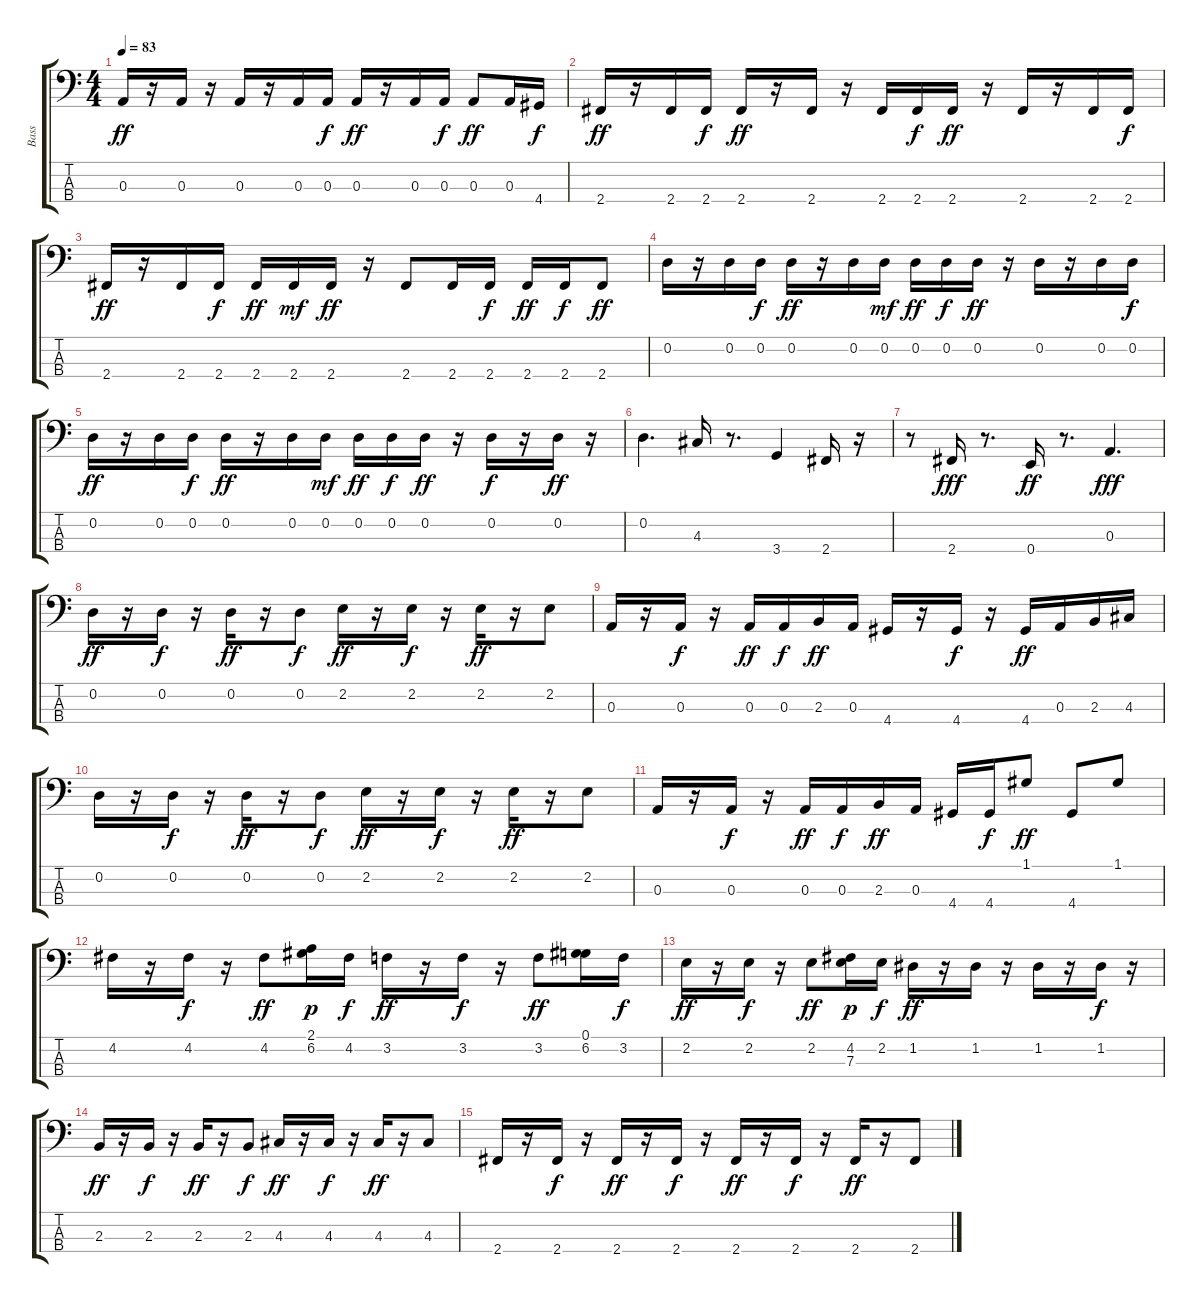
\track ("Bass" "Bass") {instrument synthbass1}
\staff {score tabs}
\tuning (G2 D2 A1 E1) {hide}
\ts (4 4)
\tempo 83
\clef f4
\ks c
0.3.16{dy ff} r.16 0.3.16 r.16 0.3.16 r.16 0.3.16 0.3.16{dy f} 0.3.16{dy ff} r.16 0.3.16 0.3.16{dy f} 0.3.8{dy ff} 0.3.16 4.4.16{dy f} |
2.4.16{dy ff} r.16 2.4.16 2.4.16{dy f} 2.4.16{dy ff} r.16 2.4.16 r.16 2.4.16 2.4.16{dy f} 2.4.16{dy ff} r.16 2.4.16 r.16 2.4.16 2.4.16{dy f} |
2.4.16{dy ff} r.16 2.4.16 2.4.16{dy f} 2.4.16{dy ff} 2.4.16{dy mf} 2.4.16{dy ff} r.16 2.4.8 2.4.16 2.4.16{dy f} 2.4.16{dy ff} 2.4.16{dy f} 2.4.8{dy ff} |
0.2.16 r.16 0.2.16 0.2.16{dy f} 0.2.16{dy ff} r.16 0.2.16 0.2.16{dy mf} 0.2.16{dy ff} 0.2.16{dy f} 0.2.16{dy ff} r.16 0.2.16 r.16 0.2.16 0.2.16{dy f} |
0.2.16{dy ff} r.16 0.2.16 0.2.16{dy f} 0.2.16{dy ff} r.16 0.2.16 0.2.16{dy mf} 0.2.16{dy ff} 0.2.16{dy f} 0.2.16{dy ff} r.16 0.2.16{dy f} r.16 0.2.16{dy ff} r.16 |
0.2.4{d} 4.3.16 r.8{d} 3.4.4 2.4.16 r.16 |
r.8 2.4.16{dy fff} r.8{d} 0.4.16{dy ff} r.8{d} 0.3.4{d dy fff} |
0.2.16{dy ff} r.16 0.2.16{dy f} r.16 0.2.16{dy ff} r.16 0.2.8{dy f} 2.2.16{dy ff} r.16 2.2.16{dy f} r.16 2.2.16{dy ff} r.16 2.2.8 |
0.3.16 r.16 0.3.16{dy f} r.16 0.3.16{dy ff} 0.3.16{dy f} 2.3.16{dy ff} 0.3.16 4.4.16 r.16 4.4.16{dy f} r.16 4.4.16{dy ff} 0.3.16 2.3.16 4.3.16 |
0.2.16 r.16 0.2.16{dy f} r.16 0.2.16{dy ff} r.16 0.2.8{dy f} 2.2.16{dy ff} r.16 2.2.16{dy f} r.16 2.2.16{dy ff} r.16 2.2.8 |
0.3.16 r.16 0.3.16{dy f} r.16 0.3.16{dy ff} 0.3.16{dy f} 2.3.16{dy ff} 0.3.16 4.4.16 4.4.16{dy f} 1.1.8{dy ff} 4.4.8 1.1.8 |
4.2.16 r.16 4.2.16{dy f} r.16 4.2.8{dy ff} (2.1 6.2).16{dy p} 4.2.16{dy f} 3.2.16{dy ff} r.16 3.2.16{dy f} r.16 3.2.8{dy ff} (0.1 6.2).16 3.2.16{dy f} |
2.2.16{dy ff} r.16 2.2.16{dy f} r.16 2.2.8{dy ff} (4.2 7.3).16{dy p} 2.2.16{dy f} 1.2.16{dy ff} r.16 1.2.16 r.16 1.2.16 r.16 1.2.16{dy f} r.16 |
2.3.16{dy ff} r.16 2.3.16{dy f} r.16 2.3.16{dy ff} r.16 2.3.8{dy f} 4.3.16{dy ff} r.16 4.3.16{dy f} r.16 4.3.16{dy ff} r.16 4.3.8 |
2.4.16 r.16 2.4.16{dy f} r.16 2.4.16{dy ff} r.16 2.4.16{dy f} r.16 2.4.16{dy ff} r.16 2.4.16{dy f} r.16 2.4.16{dy ff} r.16 2.4.8
